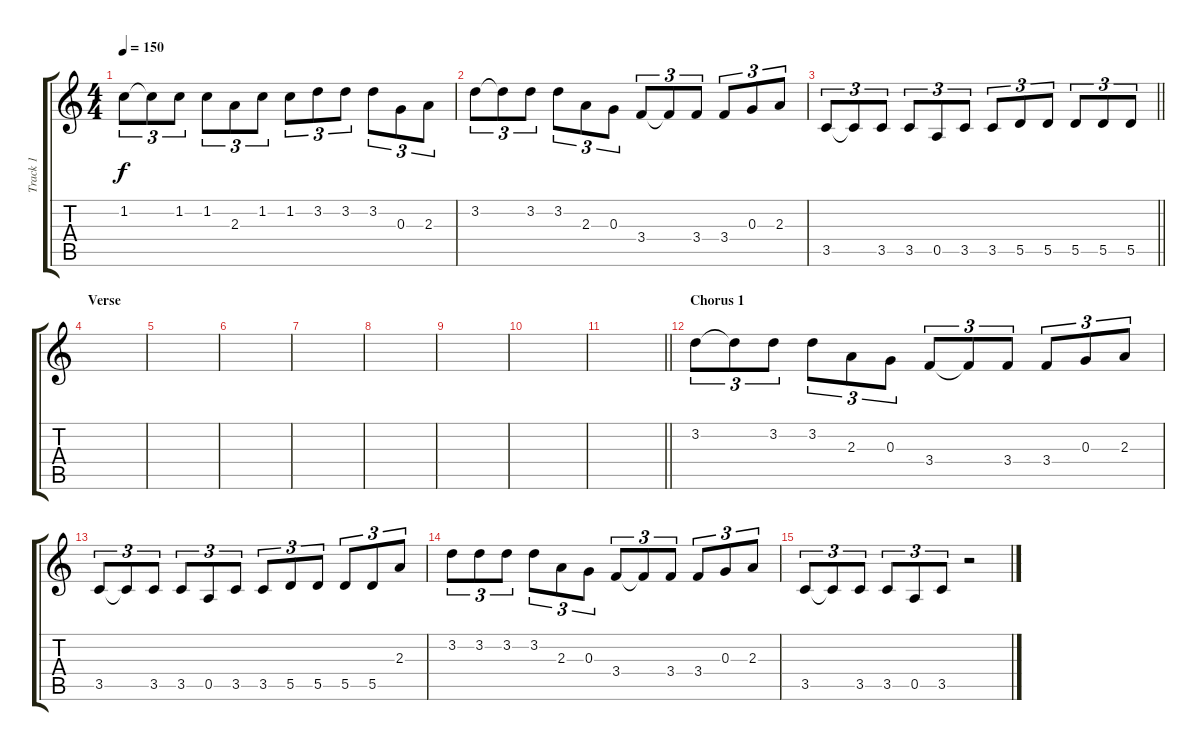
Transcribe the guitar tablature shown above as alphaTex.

\track ("Track 1" "Track 1") {instrument banjo}
\staff {score tabs}
\tuning (E4 B3 G3 D3 A2 E2) {hide}
\displaytranspose 12
\ts (4 4)
\tempo 150
\clef g2
\ks c
1.2.8{tu (3 2) dy f} 1.2{t}.8{tu (3 2)} 1.2.8{tu (3 2)} 1.2.8{tu (3 2)} 2.3.8{tu (3 2)} 1.2.8{tu (3 2)} 1.2.8{tu (3 2)} 3.2.8{tu (3 2)} 3.2.8{tu (3 2)} 3.2.8{tu (3 2)} 0.3.8{tu (3 2)} 2.3.8{tu (3 2)} |
3.2.8{tu (3 2)} 3.2{t}.8{tu (3 2)} 3.2.8{tu (3 2)} 3.2.8{tu (3 2)} 2.3.8{tu (3 2)} 0.3.8{tu (3 2)} 3.4.8{tu (3 2)} 3.4{t}.8{tu (3 2)} 3.4.8{tu (3 2)} 3.4.8{tu (3 2)} 0.3.8{tu (3 2)} 2.3.8{tu (3 2)} |
\barLineRight lightlight
3.5.8{tu (3 2)} 3.5{t}.8{tu (3 2)} 3.5.8{tu (3 2)} 3.5.8{tu (3 2)} 0.5.8{tu (3 2)} 3.5.8{tu (3 2)} 3.5.8{tu (3 2)} 5.5.8{tu (3 2)} 5.5.8{tu (3 2)} 5.5.8{tu (3 2)} 5.5.8{tu (3 2)} 5.5.8{tu (3 2)} |
\section ("" "Verse")
|
|
|
|
|
|
|
\barLineRight lightlight
|
\section ("" "Chorus 1")
3.2.8{tu (3 2)} 3.2{t}.8{tu (3 2)} 3.2.8{tu (3 2)} 3.2.8{tu (3 2)} 2.3.8{tu (3 2)} 0.3.8{tu (3 2)} 3.4.8{tu (3 2)} 3.4{t}.8{tu (3 2)} 3.4.8{tu (3 2)} 3.4.8{tu (3 2)} 0.3.8{tu (3 2)} 2.3.8{tu (3 2)} |
3.5.8{tu (3 2)} 3.5{t}.8{tu (3 2)} 3.5.8{tu (3 2)} 3.5.8{tu (3 2)} 0.5.8{tu (3 2)} 3.5.8{tu (3 2)} 3.5.8{tu (3 2)} 5.5.8{tu (3 2)} 5.5.8{tu (3 2)} 5.5.8{tu (3 2)} 5.5.8{tu (3 2)} 2.3.8{tu (3 2)} |
3.2.8{tu (3 2)} 3.2.8{tu (3 2)} 3.2.8{tu (3 2)} 3.2.8{tu (3 2)} 2.3.8{tu (3 2)} 0.3.8{tu (3 2)} 3.4.8{tu (3 2)} 3.4{t}.8{tu (3 2)} 3.4.8{tu (3 2)} 3.4.8{tu (3 2)} 0.3.8{tu (3 2)} 2.3.8{tu (3 2)} |
3.5.8{tu (3 2)} 3.5{t}.8{tu (3 2)} 3.5.8{tu (3 2)} 3.5.8{tu (3 2)} 0.5.8{tu (3 2)} 3.5.8{tu (3 2)} r.2
